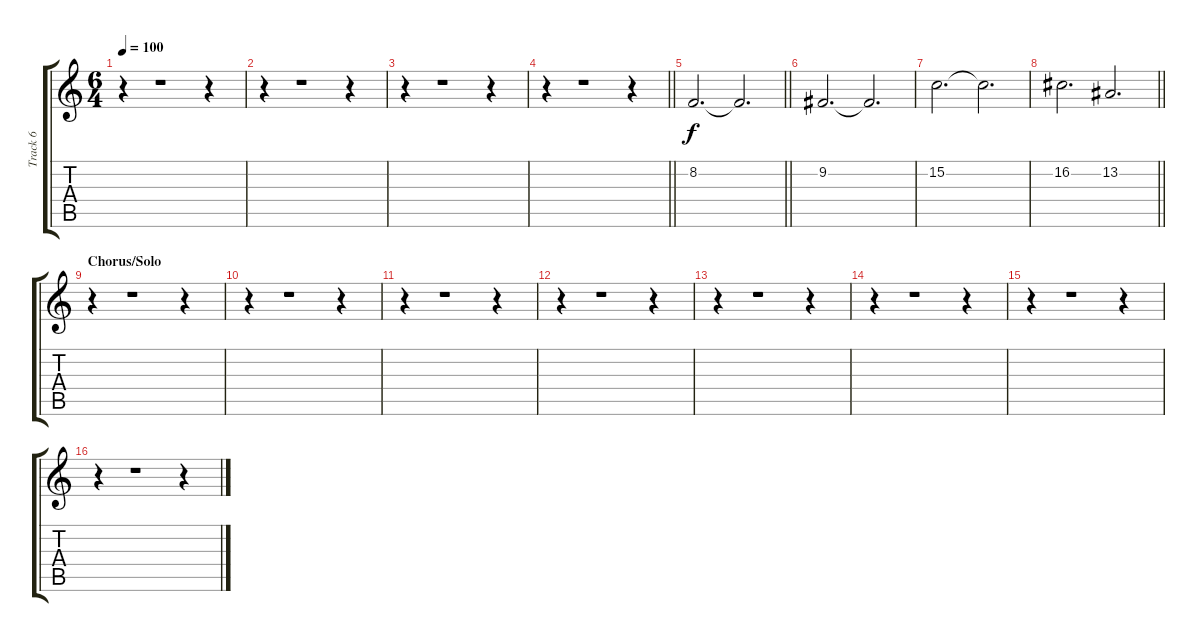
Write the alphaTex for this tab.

\track ("Track 6" "Track 6") {instrument choiraahs}
\staff {score tabs}
\tuning (D4 A3 F3 C3 G2 C2) {hide}
\ts (6 4)
\tempo 100
\clef g2
\ks c
r.4{dy f} r.1 r.4 |
r.4 r.1 r.4 |
r.4 r.1 r.4 |
\barLineRight lightlight
r.4 r.1 r.4 |
\barLineRight lightlight
8.2.2{d} 8.2{t}.2{d} |
9.2.2{d} 9.2{t}.2{d} |
15.2.2{d} 15.2{t}.2{d} |
\barLineRight lightlight
16.2.2{d} 13.2.2{d} |
\section ("" "Chorus/Solo")
r.4 r.1 r.4 |
r.4 r.1 r.4 |
r.4 r.1 r.4 |
r.4 r.1 r.4 |
r.4 r.1 r.4 |
r.4 r.1 r.4 |
r.4 r.1 r.4 |
r.4 r.1 r.4
